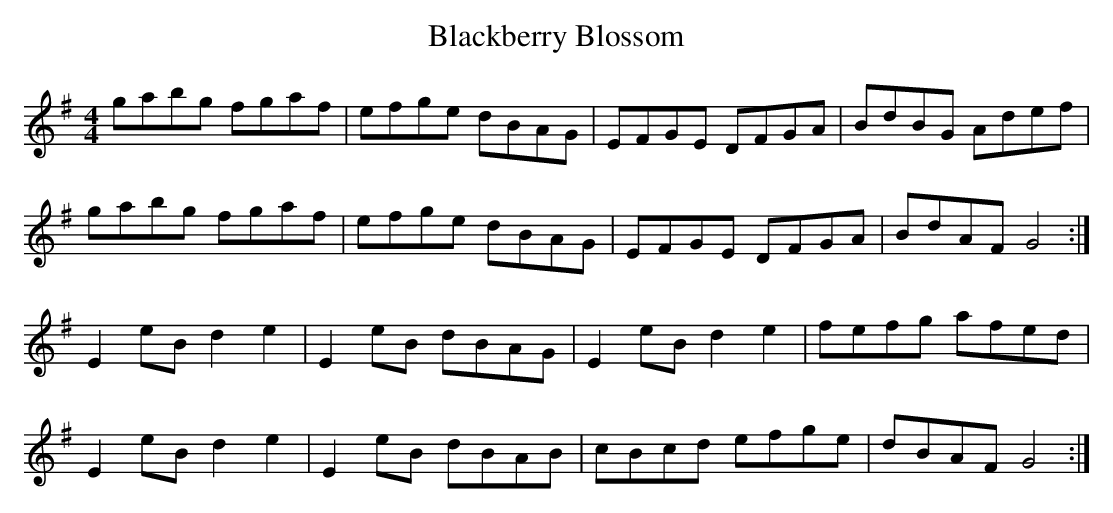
X:1
T:Blackberry Blossom
L:1/8
M:4/4
K:G
gabg fgaf | efge dBAG | EFGE DFGA | BdBG Adef |
gabg fgaf | efge dBAG | EFGE DFGA | BdAF G4  :|
E2 eB d2 e2 | E2 eB dBAG | E2 eB d2 e2 | fefg afed |
E2 eB d2 e2 | E2 eB dBAB | cBcd efge | dBAF G4 :|
